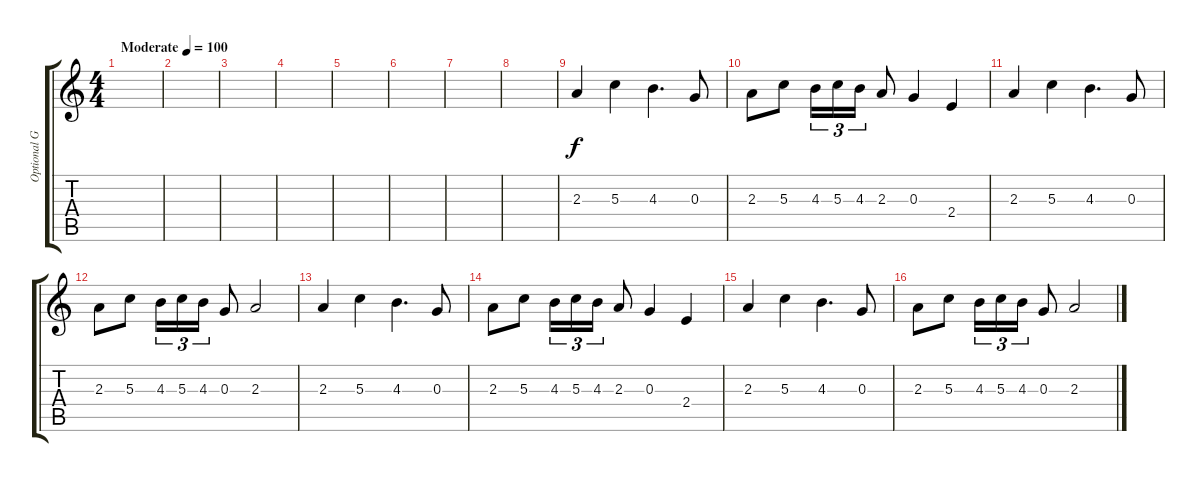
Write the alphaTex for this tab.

\track ("Optional Guitar" "Optional G") {instrument acousticguitarsteel}
\staff {score tabs}
\tuning (E4 B3 G3 D3 A2 E2) {hide}
\ts (4 4)
\tempo (100 "Moderate")
\clef g2
\ks c
|
|
|
|
|
|
|
|
2.3.4 5.3.4 4.3.4{d} 0.3.8 |
2.3.8 5.3.8 4.3.16{tu (3 2)} 5.3.16{tu (3 2)} 4.3.16{tu (3 2)} 2.3.8 0.3.4 2.4.4 |
2.3.4 5.3.4 4.3.4{d} 0.3.8 |
2.3.8 5.3.8 4.3.16{tu (3 2)} 5.3.16{tu (3 2)} 4.3.16{tu (3 2)} 0.3.8 2.3.2 |
2.3.4 5.3.4 4.3.4{d} 0.3.8 |
2.3.8 5.3.8 4.3.16{tu (3 2)} 5.3.16{tu (3 2)} 4.3.16{tu (3 2)} 2.3.8 0.3.4 2.4.4 |
2.3.4 5.3.4 4.3.4{d} 0.3.8 |
2.3.8 5.3.8 4.3.16{tu (3 2)} 5.3.16{tu (3 2)} 4.3.16{tu (3 2)} 0.3.8 2.3.2
